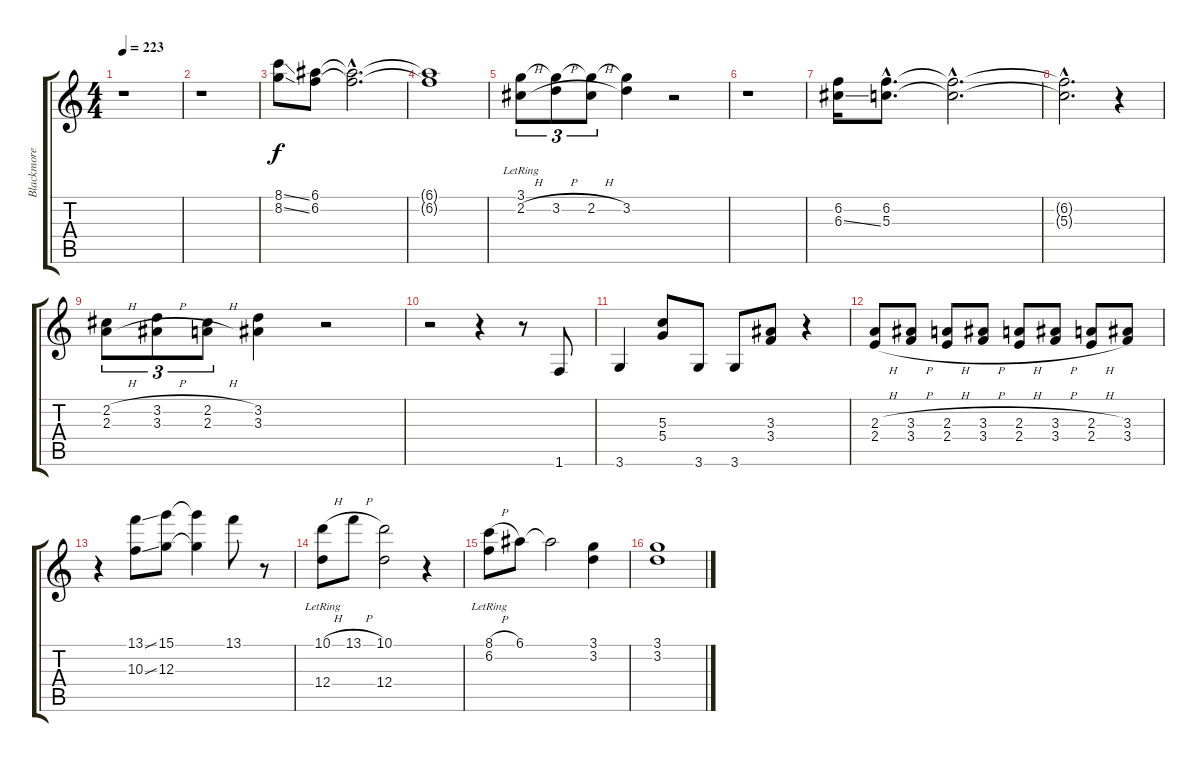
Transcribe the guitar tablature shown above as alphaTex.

\track ("Blackmore" "Blackmore") {instrument distortionguitar}
\staff {score tabs}
\tuning (E4 B3 G3 D3 A2 E2) {hide}
\ts (4 4)
\tempo 223
\clef g2
\ks c
r.1{dy f instrument distortionguitar} |
r.1 |
(8.1{ss} 8.2{ss}).8 (6.1 6.2).8 (6.1{hac t} 6.2{hac t}).2{d} |
(6.1{t} 6.2{t}).1 |
(3.1{lr} 2.2{h}).8{tu (3 2)} (3.1{t} 3.2{h}).8{tu (3 2)} (3.1{t} 2.2{h}).8{tu (3 2)} (3.1{t} 3.2).4 r.2 |
r.1 |
(6.2 6.3{ss}).16 (6.2{hac} 5.3{hac}).8{d} (6.2{hac t} 5.3{hac t}).2{d} |
(6.2{hac t} 5.3{hac t}).2{d} r.4 |
(2.2{h} 2.3{h}).8{tu (3 2)} (3.2{h} 3.3{h}).8{tu (3 2)} (2.2{h} 2.3{h}).8{tu (3 2)} (3.2 3.3).4 r.2 |
r.2 r.4 r.8 1.6.8 |
3.6.4 (5.3 5.4).8 3.6.8 3.6.8 (3.3 3.4).8 r.4 |
(2.3{h} 2.4{h}).8 (3.3{h} 3.4{h}).8 (2.3{h} 2.4{h}).8 (3.3{h} 3.4{h}).8 (2.3{h} 2.4{h}).8 (3.3{h} 3.4{h}).8 (2.3{h} 2.4{h}).8 (3.3 3.4).8 |
r.4 (13.1{ss} 10.3{ss}).8 (15.1 12.3).8 (15.1{t} 12.3{t}).4 13.1.8 r.8 |
(10.1{h} 12.4{lr}).8 13.1{h}.8 (10.1 12.4).2 r.4 |
(8.1{h} 6.2{lr}).8 6.1.8 6.1{t}.2 (3.1 3.2).4 |
(3.1 3.2).1
